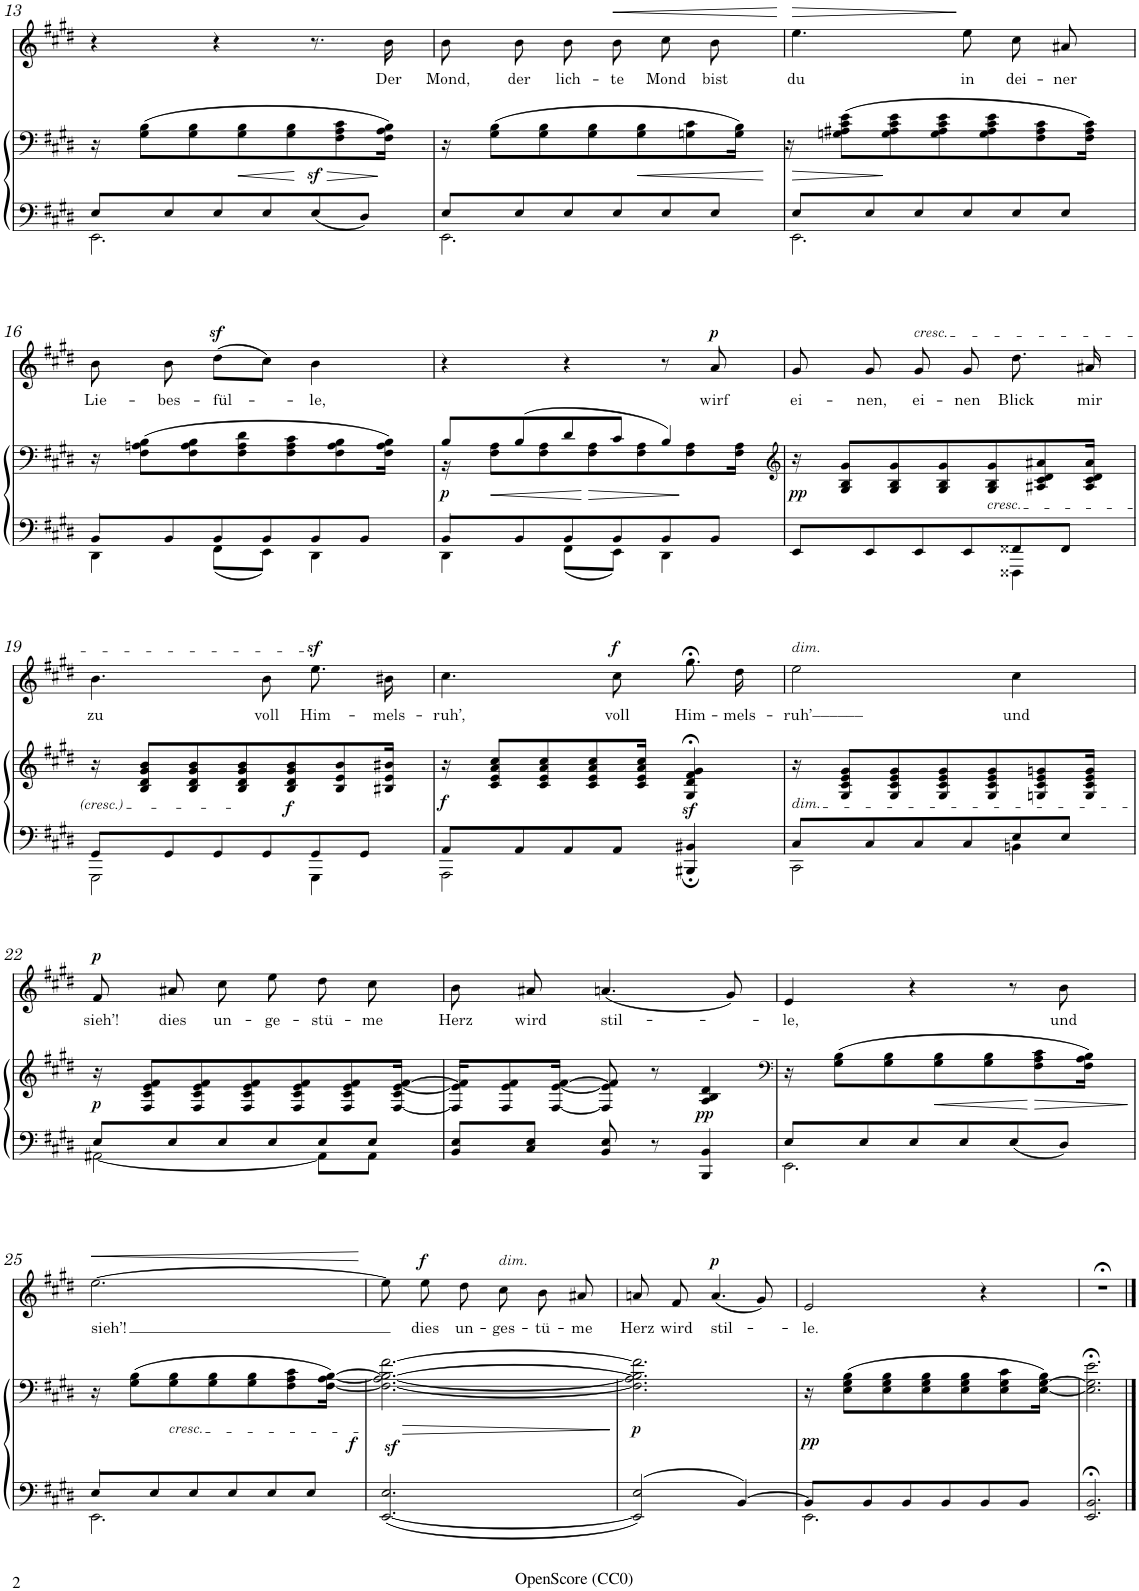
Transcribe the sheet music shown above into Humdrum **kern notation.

**kern	**kern	**dynam	**kern	**text	**dynam
*part2	*part2	*part2	*part1	*part1	*part1
*staff3	*staff2	*staff2/3	*staff1	*staff1	*staff1
*I"Piano	*	*	*I"Voice	*	*
*I'Pno	*	*	*	*	*
!!LO:PB:g=z
*clefF4	*clefF4	*	*clefG2	*	*
*k[f#c#g#d#]	*k[f#c#g#d#]	*	*k[f#c#g#d#]	*	*
*M3/4	*M3/4	*	*M3/4	*	*
=13	=13	=13	=13	=13	=13
*^	*	*	*	*	*
8E/L	2.EE\	16r	.	4r	.	.
.	.	(>8G#\ 8B\L	.	.	.	.
8E/	.	.	.	.	.	.
.	.	8G#\ 8B\	.	.	.	.
8E/	.	.	.	4r	.	.
!	!	!	!LO:HP:b	!	!	!
.	.	8G#\ 8B\	<	.	.	.
8E/	.	.	.	.	.	.
.	.	8G#\ 8B\	[	.	.	.
!	!	!	!LO:DY:a=2	!	!	!
8E/	.	.	sf	8.r	.	.
!	!	!	!LO:HP:b	!	!	!
.	.	8F#\ 8A\ 8c#\	>	.	.	.
8D#/J	.	.	.	.	.	.
!	!	!	!	!	!LO:LY:b	!
.	.	16F#\ 16A\ 16B\Jk)	]	16b\	Der	.
=14	=14	=14	=14	=14	=14	=14
!	!	!	!	!	!LO:LY:b	!
8E/L	2.EE\	16r	.	8b\	Mond,	.
.	.	(>8G#\ 8B\L	.	.	.	.
!	!	!	!	!	!LO:LY:b	!
8E/	.	.	.	8b\	der	.
.	.	8G#\ 8B\	.	.	.	.
!	!	!	!	!	!LO:LY:b	!
8E/	.	.	.	8b\	lich-	.
.	.	8G#\ 8B\	.	.	.	.
!	!	!	!	!	!LO:LY:b	!LO:HP:b
8E/	.	.	.	8b\	-te	<
!	!	!	!LO:HP:b	!	!	!
.	.	8G#\ 8B\	<	.	.	.
!	!	!	!	!	!LO:LY:b	!
8E/	.	.	.	8cc#\	Mond	.
.	.	8Gn\ 8c#\	.	.	.	.
!	!	!	!	!	!LO:LY:b	!
8E/J	.	.	.	8b\	bist	.
.	.	16G\ 16B\Jk)	.	.	.	.
*v	*v	*	*	*	*	*
.	.	[	.	.	[
=15	=15	=15	=15	=15	=15
*^	*	*	*	*	*
!	!	!	!LO:HP:b	!	!LO:LY:b	!LO:HP:b
8E/L	2.EE\	16r	>	4.ee\	du	>
.	.	(>8Gn\ 8A#X\ 8c#\ 8e\L	.	.	.	.
8E/	.	.	.	.	.	.
.	.	8G\ 8A#\ 8c#\ 8e\	]	.	.	.
8E/	.	.	.	.	.	.
.	.	8G\ 8A#\ 8c#\ 8e\	.	.	.	.
!	!	!	!	!	!LO:LY:b	!
8E/	.	.	.	8ee\	in	]
.	.	8G\ 8A#\ 8c#\ 8e\	.	.	.	.
!	!	!	!	!	!LO:LY:b	!
8E/	.	.	.	8cc#\	dei-	.
.	.	8F#\ 8A#\ 8c#\	.	.	.	.
!	!	!	!	!	!LO:LY:b	!
8E/J	.	.	.	8a#X/	-ner	.
.	.	16F#\ 16A#\ 16c#\Jk)	.	.	.	.
!!LO:LB:g=z
=16	=16	=16	=16	=16	=16	=16
!	!	!	!	!	!LO:LY:b	!
8BB/L	4DD#\	16r	.	8b\	Lie-	.
.	.	(>8F#\ 8An\ 8B\L	.	.	.	.
!	!	!	!	!	!LO:LY:b	!
8BB/	.	.	.	8b\	-bes-	.
.	.	8F#\ 8A\ 8B\	.	.	.	.
!	!	!	!	!	!LO:LY:b	!
8BB/	8FF#\L	.	.	(8dd#z>\L	-fül-	.
.	.	8F#\ 8A\ 8d#\	.	.	.	.
8BB/	8EE\J	.	.	8cc#\J)	.	.
.	.	8F#\ 8A\ 8c#\	.	.	.	.
!	!	!	!	!	!LO:LY:b	!
8BB/	4DD#\	.	.	4b\	-le,	.
.	.	8F#\ 8A\ 8B\	.	.	.	.
8BB/J	.	.	.	.	.	.
.	.	16F#\ 16A\ 16B\Jk)	.	.	.	.
=17	=17	=17	=17	=17	=17	=17
*	*	*^	*	*	*	*
!	!	!	!	!LO:DY:b	!	!	!
8BB/L	4DD#\	8B/L	16r	p	4r	.	.
!	!	!	!	!LO:HP:b	!	!	!
.	.	.	8F#\ 8A\L	<	.	.	.
8BB/	.	(8B/	.	.	.	.	.
.	.	.	8F#\ 8A\	.	.	.	.
8BB/	8FF#\L	8d#/	.	.	4r	.	.
!	!	!	!	!LO:HP:n=1:b	!	!	!
.	.	.	8F#\ 8A\	[ >	.	.	.
8BB/	8EE\J	8c#/J	.	.	.	.	.
.	.	.	8F#\ 8A\	.	.	.	.
8BB/	4DD#\	4B/)	.	.	8r	.	.
.	.	.	8F#\ 8A\	]	.	.	.
!	!	!	!	!	!	!LO:LY:b	!LO:DY:a
8BB/J	.	.	.	.	8a/	wirf	p
.	.	.	16F#\ 16A\Jk	.	.	.	.
*	*	*v	*v	*	*	*	*
=18	=18	=18	=18	=18	=18	=18
*	*	*clefG2	*	*	*	*
*	*	*^	*	*	*	*
!	!	!	!	!LO:DY:b	!	!LO:LY:b	!
*	*	*v	*v	*	*	*	*
8EE/L	2ryy	16r	pp	8g#/	ei-	.
.	.	8G#/ 8B/ 8g#/L	.	.	.	.
!	!	!	!	!	!LO:LY:b	!
8EE/	.	.	.	8g#/	-nen,	.
.	.	8G#/ 8B/ 8g#/	.	.	.	.
!	!	!	!	!LO:TX:a:i:t=cresc.	!	!
!	!	!	!	!	!LO:LY:b	!
8EE/	.	.	.	8g#/	ei-	.
.	.	8G#/ 8B/ 8g#/	.	.	.	.
!	!	!	!	!	!LO:LY:b	!
8EE/	.	.	.	8g#/	-nen	.
!	!	!LO:TX:b:i:t=cresc.	!	!	!	!
.	.	8G#/ 8B/ 8g#/	.	.	.	.
!	!	!	!	!	!LO:LY:b	!
8FF##X/	4FFF##X\	.	.	8.dd#\	Blick	.
.	.	8A#X/ 8c#/ 8d#/ 8a#X/	.	.	.	.
8FF##/J	.	.	.	.	.	.
!	!	!	!	!	!LO:LY:b	!
.	.	16A#/ 16c#/ 16d#/ 16a#/Jk	.	16a#X/	mir	.
!!LO:LB:g=z
=19	=19	=19	=19	=19	=19	=19
!	!	!	!	!	!LO:LY:b	!
8GG#/L	2GGG#\	16r	.	4.b\	zu	.
.	.	8B/ 8d#/ 8g#/ 8b/L	.	.	.	.
8GG#/	.	.	.	.	.	.
.	.	8B/ 8d#/ 8g#/ 8b/	.	.	.	.
8GG#/	.	.	.	.	.	.
.	.	8B/ 8d#/ 8g#/ 8b/	.	.	.	.
!	!	!	!	!	!LO:LY:b	!
8GG#/	.	.	.	8b\	voll	.
!	!	!	!LO:DY:b	!	!	!
.	.	8B/ 8d#/ 8g#/ 8b/	f	.	.	.
!	!	!	!	!	!LO:LY:b	!
8GG#/	4GGG#\	.	.	8.eez>\	Him-	.
.	.	8B/ 8e/ 8b/	.	.	.	.
8GG#/J	.	.	.	.	.	.
!	!	!	!	!	!LO:LY:b	!
.	.	16B#X/ 16e/ 16b#X/Jk	.	16b#X\	-mels-	.
=20	=20	=20	=20	=20	=20	=20
!	!	!	!LO:DY:b	!	!LO:LY:b	!
8AA/L	2AAA\	16r	f	4.cc#\	-ruh’,	.
.	.	8c#/ 8e/ 8a/ 8cc#/L	.	.	.	.
8AA/	.	.	.	.	.	.
.	.	8c#/ 8e/ 8a/ 8cc#/	.	.	.	.
8AA/	.	.	.	.	.	.
.	.	8c#/ 8e/ 8a/ 8cc#/	.	.	.	.
!	!	!	!	!	!LO:LY:b	!LO:DY:a
8AA/J	.	.	.	8cc#\	voll	f
.	.	16c#/ 16e/ 16a/ 16cc#/Jk	.	.	.	.
!	!	!	!	!	!LO:LY:b	!
4BB#X/	4BBB#X;/	4G#/z<;< 4d#/z<;< 4f#/z<;< 4g#/z<;<	.	8.gg#;<\	Him-	.
!	!	!	!	!	!LO:LY:b	!
.	.	.	.	16dd#\	-mels-	.
=21	=21	=21	=21	=21	=21	=21
!	!	!	!	!LO:TX:a:i:t=dim.	!	!
!	!	!LO:TX:b:i:t=dim.	!	!	!	!
!	!	!	!	!	!LO:LY:b	!
8C#/L	2CC#\	16r	.	2ee\	-ruh’––––––	.
.	.	8G#/ 8c#/ 8e/ 8g#/L	.	.	.	.
8C#/	.	.	.	.	.	.
.	.	8G#/ 8c#/ 8e/ 8g#/	.	.	.	.
8C#/	.	.	.	.	.	.
.	.	8G#/ 8c#/ 8e/ 8g#/	.	.	.	.
8C#/	.	.	.	.	.	.
.	.	8G#/ 8c#/ 8e/ 8g#/	.	.	.	.
!	!	!	!	!	!LO:LY:b	!
8E/	4BBn\	.	.	4cc#\	und	.
.	.	8Gn/ 8c#/ 8e/ 8gn/	.	.	.	.
8E/J	.	.	.	.	.	.
.	.	16G/ 16c#/ 16e/ 16g/Jk	.	.	.	.
!!LO:LB:g=z
=22	=22	=22	=22	=22	=22	=22
!	!	!	!LO:DY:b	!	!LO:LY:b	!LO:DY:a
8E/L	[2AA#X\	16r	p	8f#/	sieh’!	p
.	.	8F#/ 8c#/ 8e/ 8f#/L	.	.	.	.
!	!	!	!	!	!LO:LY:b	!
8E/	.	.	.	8a#X/	dies	.
.	.	8F#/ 8c#/ 8e/ 8f#/	.	.	.	.
!	!	!	!	!	!LO:LY:b	!
8E/	.	.	.	8cc#\	un-	.
.	.	8F#/ 8c#/ 8e/ 8f#/	.	.	.	.
!	!	!	!	!	!LO:LY:b	!
8E/	.	.	.	8ee\	-ge-	.
.	.	8F#/ 8c#/ 8e/ 8f#/	.	.	.	.
!	!	!	!	!	!LO:LY:b	!
8E/	8AA#\L]	.	.	8dd#\	-stü-	.
.	.	8F#/ 8c#/ 8e/ 8f#/	.	.	.	.
!	!	!	!	!	!LO:LY:b	!
8E/J	8AA#\J	.	.	8cc#\	-me	.
.	.	[16F#/ 16c#/ [16e/ [16f#/Jk	.	.	.	.
*v	*v	*	*	*	*	*
=23	=23	=23	=23	=23	=23
!	!	!	!	!LO:LY:b	!
8BB/ 8E/L	16F#/] 16e/] 16f#/]KL	.	8b\	Herz	.
.	8F#/ 8e/ 8f#/	.	.	.	.
!	!	!	!	!LO:LY:b	!
8C#/ 8E/J	.	.	8a#X/	wird	.
.	[16F#/ [16e/ [16f#/Jk	.	.	.	.
!	!	!	!	!LO:LY:b	!
8BB/ 8E/	8F#/] 8e/] 8f#/]	.	(4.an/	stil-	.
8r	8r	.	.	.	.
!	!	!LO:DY:b	!	!	!
4BBB/ 4BB/	4A/ 4B/ 4d#/	pp	.	.	.
.	.	.	8g#/)	.	.
=24	=24	=24	=24	=24	=24
*	*clefF4	*	*	*	*
*^	*	*	*	*	*
!	!	!	!	!	!LO:LY:b	!
8E/L	2.EE\	16r	.	4e/	-le,	.
.	.	(8G#\ 8B\L	.	.	.	.
8E/	.	.	.	.	.	.
.	.	8G#\ 8B\	.	.	.	.
8E/	.	.	.	4r	.	.
!	!	!	!LO:HP:b	!	!	!
.	.	8G#\ 8B\	<	.	.	.
8E/	.	.	.	.	.	.
.	.	8G#\ 8B\	.	.	.	.
8E/	.	.	.	8r	.	.
!	!	!	!LO:HP:n=1:b	!	!	!
.	.	8F#\ 8A\ 8c#\	[ >	.	.	.
!	!	!	!	!	!LO:LY:b	!
8D#/J	.	.	.	8b\	und	.
.	.	16F#\ 16A\ 16B\Jk)	.	.	.	.
*v	*v	*	*	*	*	*
.	.	]	.	.	.
!!LO:LB:g=z
=25	=25	=25	=25	=25	=25
*^	*	*	*	*	*
!	!	!	!	!	!LO:LY:b	!LO:HP:b
8E/L	2.EE\	16r	.	[2.ee\	sieh’!	<
.	.	(>8G#\ 8B\L	.	.	.	.
8E/	.	.	.	.	.	.
!	!	!LO:TX:b:i:t=cresc.	!	!	!	!
.	.	8G#\ 8B\	.	.	.	.
8E/	.	.	.	.	.	.
.	.	8G#\ 8B\	.	.	.	.
8E/	.	.	.	.	.	.
.	.	8G#\ 8B\	.	.	.	.
8E/	.	.	.	.	.	.
.	.	8F#\ 8A\ 8c#\	.	.	.	.
8E/J	.	.	.	.	.	.
!	!	!	!LO:DY:b	!	!	!
.	.	[16F#\ [16A\ [16B\Jk)	f	.	.	.
*v	*v	*	*	*	*	*
.	.	.	.	.	[
=26	=26	=26	=26	=26	=26
!	!	!LO:HP:b	!	!	!
[2.EE/z> 2.E/z>	2.F#\_ 2.A\_ 2.B\_ [2.f#\	>	8ee\]	.	.
!	!	!	!	!LO:LY:b	!LO:DY:a
.	.	.	8ee\	dies	f
!	!	!	!	!LO:LY:b	!
.	.	.	8dd#\	un-	.
!	!	!	!LO:TX:a:i:t=dim.	!	!
!	!	!	!	!LO:LY:b	!
.	.	.	8cc#\	-ges-	.
!	!	!	!	!LO:LY:b	!
.	.	.	8b\	-tü-	.
!	!	!	!	!LO:LY:b	!
.	.	.	8a#X/	-me	.
.	.	]	.	.	.
=27	=27	=27	=27	=27	=27
!	!	!LO:DY:b	!	!LO:LY:b	!
2EE/] 2E/	2.F#\] 2.A\] 2.B\] 2.f#\]	p	8an/	Herz	.
!	!	!	!	!LO:LY:b	!
.	.	.	8f#/	wird	.
!	!	!	!	!LO:LY:b	!LO:DY:a
.	.	.	(4.a/	stil-	p
[4BB/	.	.	.	.	.
.	.	.	8g#/)	.	.
=28	=28	=28	=28	=28	=28
*^	*	*	*	*	*
!	!	!	!LO:DY:b	!	!LO:LY:b	!
8BB/L]	2.EE\	16r	pp	2e/	-le.	.
.	.	(>8E\ 8G#\ 8B\L	.	.	.	.
8BB/	.	.	.	.	.	.
.	.	8E\ 8G#\ 8B\	.	.	.	.
8BB/	.	.	.	.	.	.
.	.	8E\ 8G#\ 8B\	.	.	.	.
8BB/	.	.	.	.	.	.
.	.	8E\ 8G#\ 8B\	.	.	.	.
8BB/	.	.	.	4r	.	.
.	.	8E\ 8G#\ 8c#\	.	.	.	.
8BB/J	.	.	.	.	.	.
.	.	[16E\ [16G#\ 16B\Jk)	.	.	.	.
*v	*v	*	*	*	*	*
=29	=29	=29	=29	=29	=29
2.EE/;< 2.BB/;<	2.E\];< 2.G#\];< 2.e\;<	.	2.r;<	.	.
==	==	==	==	==	==
*-	*-	*-	*-	*-	*-
